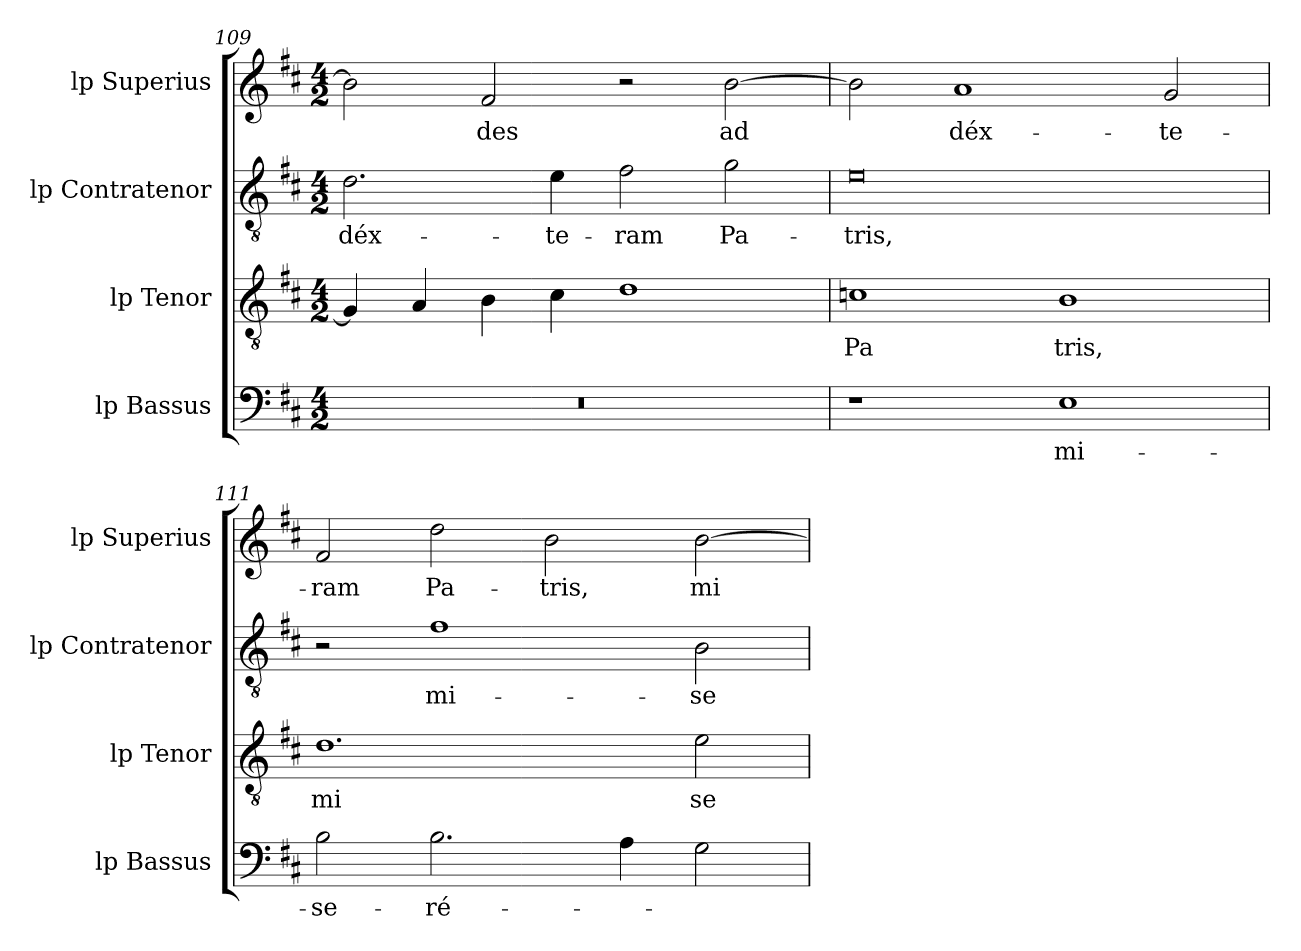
**kern	**text	**kern	**text	**kern	**text	**kern	**text
*part4	*part4	*part3	*part3	*part2	*part2	*part1	*part1
*staff4	*staff4	*staff3	*staff3	*staff2	*staff2	*staff1	*staff1
*I"lp Bassus	*	*I"lp Tenor	*	*I"lp Contratenor	*	*I"lp Superius	*
*I'lp Bassus	*	*I'lp Tenor	*	*I'lp Contratenor	*	*I'lp Superius	*
*clefF4	*	*clefGv2	*	*clefGv2	*	*clefG2	*
*k[f#c#]	*	*k[f#c#]	*	*k[f#c#]	*	*k[f#c#]	*
*D:	*	*D:	*	*D:	*	*D:	*
*M4/2	*	*M4/2	*	*M4/2	*	*M4/2	*
=109	=109	=109	=109	=109	=109	=109	=109
!	!	!	!	!	!LO:LY:b:cj	!	!
0r	.	4G/]	.	2.d\	déx-	2b\]	.
.	.	4A/	.	.	.	.	.
!	!	!	!	!	!	!	!LO:LY:b:cj
.	.	4B\	.	.	.	2f#/	-des
!	!	!	!	!	!LO:LY:b:cj	!	!
.	.	4c#\	.	4e\	-te-	.	.
!	!	!	!	!	!LO:LY:b:cj	!	!
.	.	1d	.	2f#\	-ram	2r	.
!	!	!	!	!	!LO:LY:b:cj	!	!LO:LY:b:cj
.	.	.	.	2g\	Pa-	[>2b\	ad
=110	=110	=110	=110	=110	=110	=110	=110
!	!	!	!LO:LY:b:cj	!	!LO:LY:b:cj	!	!
1r	.	1cn	Pa	0e	-tris,	2b\]	.
!	!	!	!	!	!	!	!LO:LY:b:cj
.	.	.	.	.	.	1a	déx-
!	!LO:LY:b:cj	!	!LO:LY:b:cj	!	!	!	!
1E	mi-	1B	tris,	.	.	.	.
!	!	!	!	!	!	!	!LO:LY:b:cj
.	.	.	.	.	.	2g/	-te-
=111	=111	=111	=111	=111	=111	=111	=111
!	!LO:LY:b:cj	!	!LO:LY:b:cj	!	!	!	!LO:LY:b:cj
2B\	-se-	1.d	mi	2r	.	2f#/	-ram
!	!LO:LY:b:cj	!	!	!	!LO:LY:b:cj	!	!LO:LY:b:cj
2.B\	-ré-	.	.	1f#	mi-	2dd\	Pa-
!	!	!	!	!	!	!	!LO:LY:b:cj
.	.	.	.	.	.	2b\	-tris,
4A\	.	.	.	.	.	.	.
!	!	!	!LO:LY:b:cj	!	!LO:LY:b:cj	!	!LO:LY:b:cj
2G\	.	2e\	se	2B\	-se-	[>2b\	mi-
=	=	=	=	=	=	=	=
*-	*-	*-	*-	*-	*-	*-	*-
